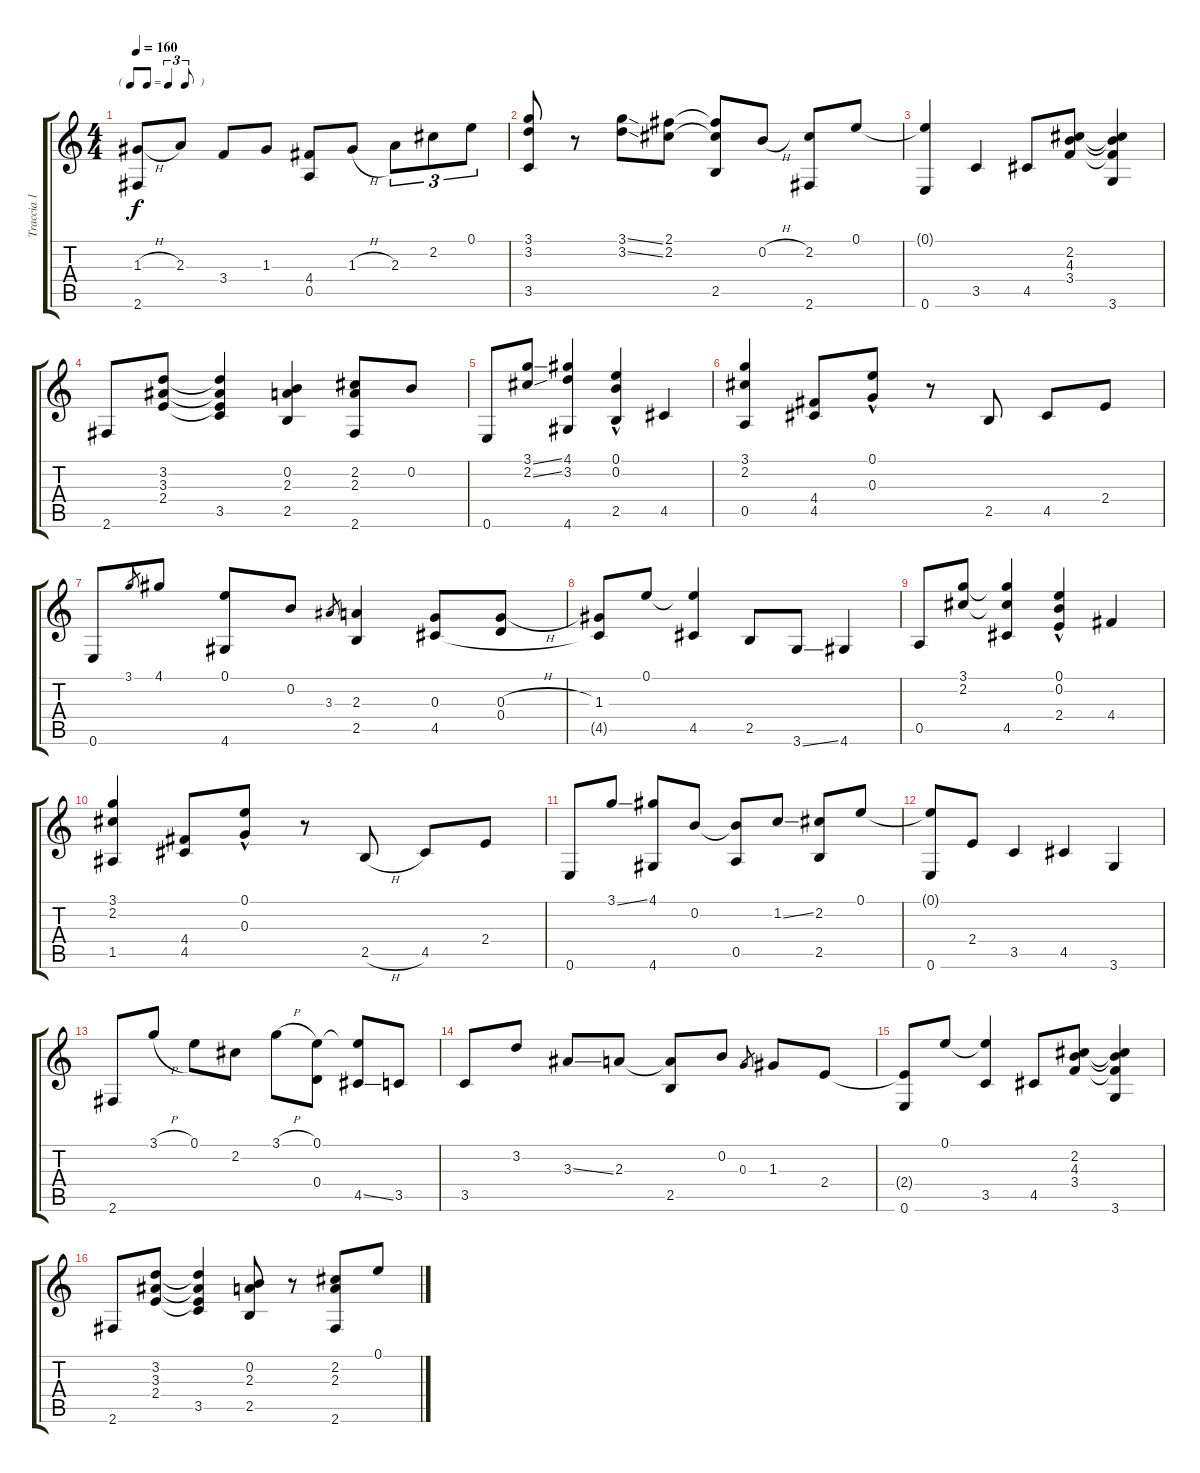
\track ("Traccia 1" "Traccia 1") {instrument acousticguitarsteel}
\staff {score tabs}
\tuning (E4 B3 G3 D3 A2 E2) {hide}
\ts (4 4)
\tf triplet8th
\tempo 160
\clef g2
\ks c
(1.3{h} 2.6).8{dy f} 2.3.8 3.4.8 1.3.8 (4.4 0.5).8 1.3{h}.8 2.3.8{tu (3 2)} 2.2.8{tu (3 2)} 0.1.8{tu (3 2)} |
(3.1 3.2 3.5).8 r.8 (3.1{ss} 3.2{ss}).8 (2.1 2.2).8 (2.1{t} 2.2{t} 2.5).8 0.2{h}.8 (2.2 2.6).8 0.1.8 |
(0.1{t} 0.6).4 3.5.4 4.5.8 (2.2 4.3 3.4).8 (2.2{t} 4.3{t} 3.4{t} 3.6).4 |
2.6.8 (3.2 3.3 2.4).8 (3.2{t} 3.3{t} 2.4{t} 3.5).4 (0.2 2.3 2.5).4 (2.2 2.3 2.6).8 0.2.8 |
0.6.8 (3.1{ss} 2.2{ss}).8 (4.1 3.2 4.6).4 (0.1{hac} 0.2{hac} 2.5).4 4.5.4 |
(3.1 2.2 0.5).4 (4.4 4.5).8 (0.1{hac} 0.3{hac}).8 r.8 2.5.8 4.5.8 2.4.8 |
0.6.8 3.1.8{gr} 4.1.8 (0.1 4.6).8 0.2.8 3.3.8{gr} (2.3 2.5).4 (0.3 4.5).8 (0.3{h} 0.4).8 |
(1.3 4.5{t}).8 0.1.8 (0.1{t} 4.5).4 2.5.8 3.6{ss}.8 4.6.4 |
0.5.8 (3.1 2.2).8 (3.1{t} 2.2{t} 4.5).4 (0.1{hac} 0.2{hac} 2.4).4 4.4.4 |
(3.1 2.2 1.5).4 (4.4 4.5).8 (0.1{hac} 0.3{hac}).8 r.8 2.5{h}.8 4.5.8 2.4.8 |
0.6.8 3.1{ss}.8 (4.1 4.6).8 0.2.8 (0.2{t} 0.5).8 1.2{ss}.8 (2.2 2.5).8 0.1.8 |
(0.1{t} 0.6).8 2.4.8 3.5.4 4.5.4 3.6.4 |
2.6.8 3.1{h}.8 0.1.8 2.2.8 3.1{h}.8 (0.1 0.4).8 (0.1{t} 4.5{ss}).8 3.5.8 |
3.5.8 3.2.8 3.3{ss}.8 2.3.8 (2.3{t} 2.5).8 0.2.8 0.3.8{gr} 1.3.8 2.4.8 |
(2.4{t} 0.6).8 0.1.8 (0.1{t} 3.5).4 4.5.8 (2.2 4.3 3.4).8 (2.2{t} 4.3{t} 3.4{t} 3.6).4 |
2.6.8 (3.2 3.3 2.4).8 (3.2{t} 3.3{t} 2.4{t} 3.5).4 (0.2 2.3 2.5).8 r.8 (2.2 2.3 2.6).8 0.1.8
